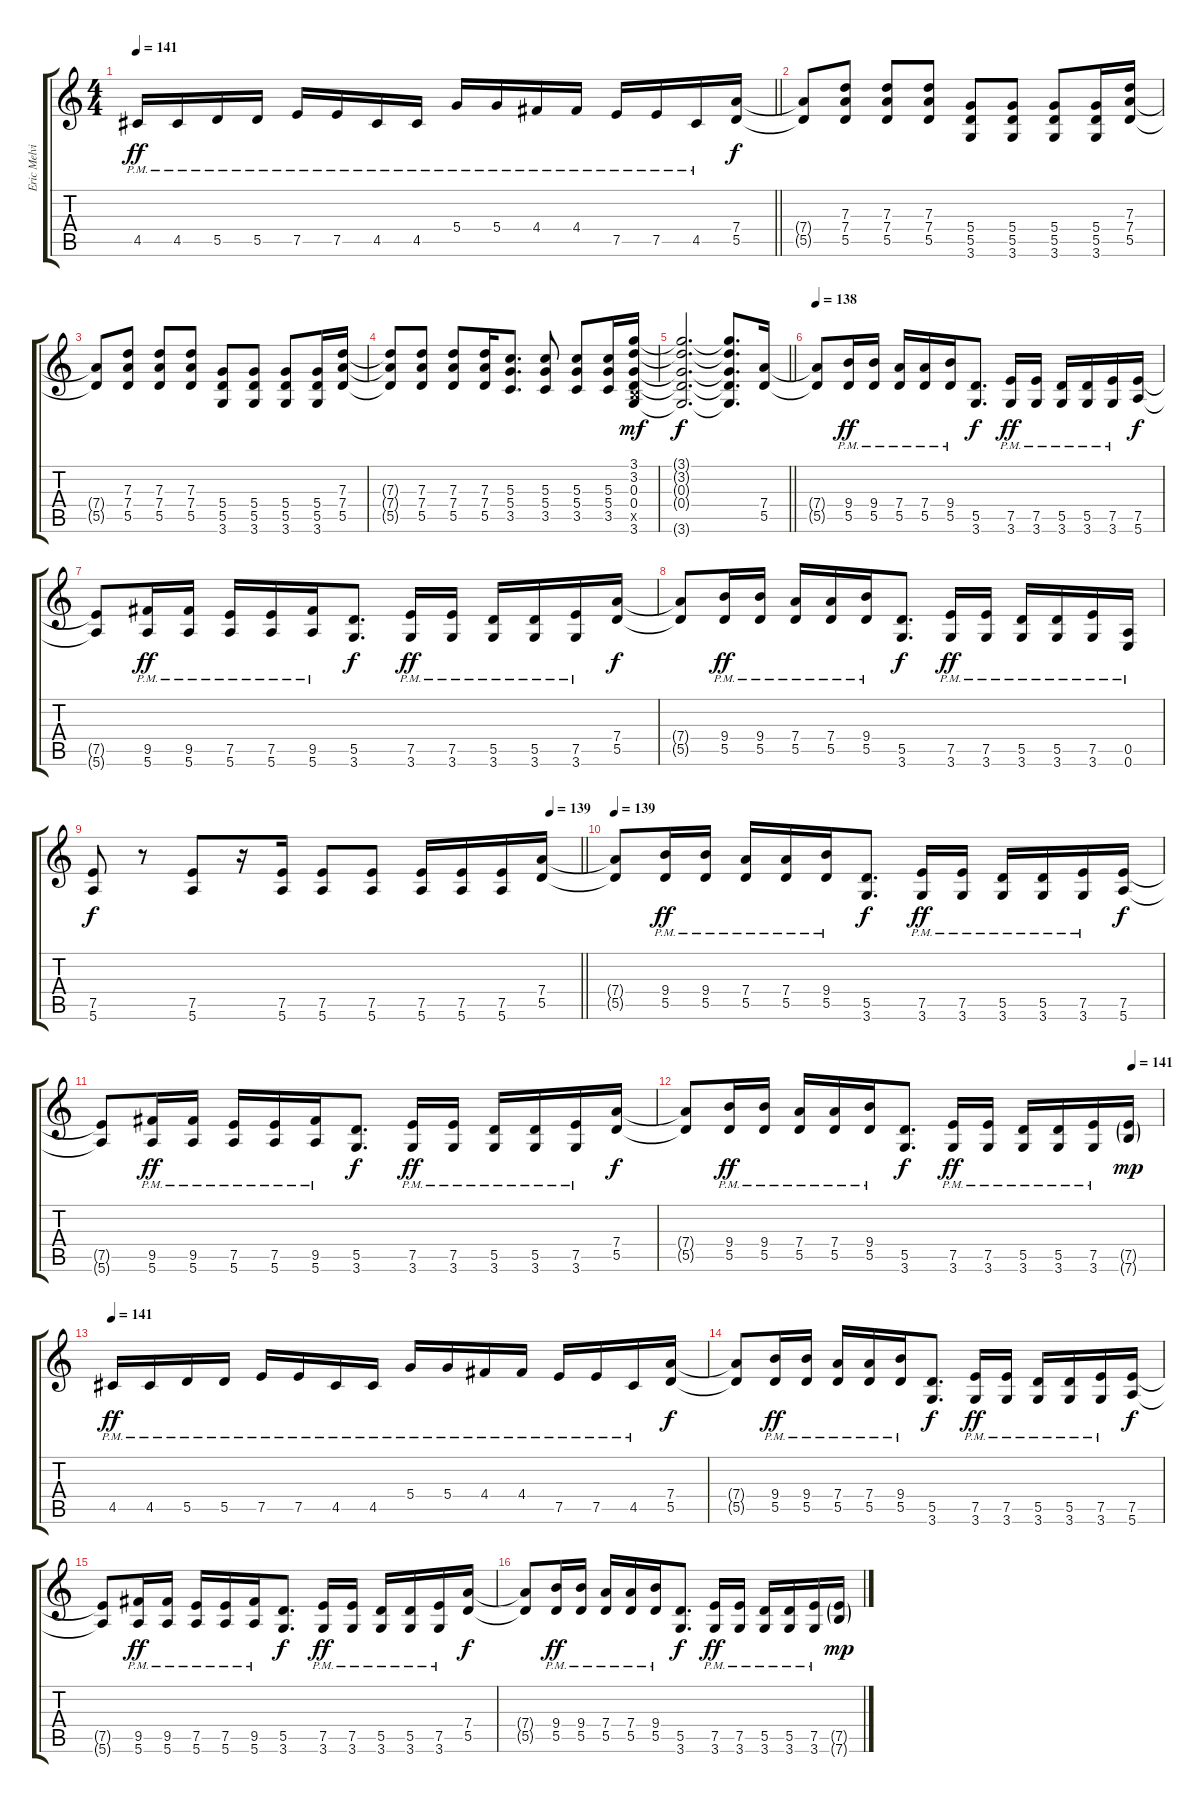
\track ("Eric Melvin" "Eric Melvi") {instrument distortionguitar}
\staff {score tabs}
\tuning (E4 B3 G3 D3 A2 E2) {hide}
\ts (4 4)
\tempo 141
\clef g2
\barLineRight lightlight
\ks c
4.5{pm}.16{dy ff} 4.5{pm}.16 5.5{pm}.16 5.5{pm}.16 7.5{pm}.16 7.5{pm}.16 4.5{pm}.16 4.5{pm}.16 5.4{pm}.16 5.4{pm}.16 4.4{pm}.16 4.4{pm}.16 7.5{pm}.16 7.5{pm}.16 4.5{pm}.16 (7.4 5.5).16{dy f} |
\section ("" "")
(7.4{t} 5.5{t}).8 (7.3 7.4 5.5).8 (7.3 7.4 5.5).8 (7.3 7.4 5.5).8 (5.4 5.5 3.6).8 (5.4 5.5 3.6).8 (5.4 5.5 3.6).8 (5.4 5.5 3.6).16 (7.3 7.4 5.5).16 |
(7.4{t} 5.5{t}).8 (7.3 7.4 5.5).8 (7.3 7.4 5.5).8 (7.3 7.4 5.5).8 (5.4 5.5 3.6).8 (5.4 5.5 3.6).8 (5.4 5.5 3.6).8 (5.4 5.5 3.6).16 (7.3 7.4 5.5).16 |
(7.3{t} 7.4{t} 5.5{t}).8 (7.3 7.4 5.5).8 (7.3 7.4 5.5).8 (7.3 7.4 5.5).16 (5.3 5.4 3.5).8{d} (5.3 5.4 3.5).8 (5.3 5.4 3.5).8 (5.3 5.4 3.5).16 (3.1 3.2 0.3 0.4 2.5{x} 3.6).16{dy mf} |
\barLineRight lightlight
(3.1{t} 3.2{t} 0.3{t} 0.4{t} 3.6{t}).2{d dy f} (3.1{t} 3.2{t} 0.3{t} 0.4{t} 3.6{t}).8{d} (7.4 5.5).16 |
\section ("" "")
\tempo 138
(7.4{t} 5.5{t}).8 (9.4{pm} 5.5{pm}).16{dy ff} (9.4{pm} 5.5{pm}).16 (7.4{pm} 5.5{pm}).16 (7.4{pm} 5.5{pm}).16 (9.4{pm} 5.5{pm}).16 (5.5 3.6).8{d dy f} (7.5{pm} 3.6{pm}).16{dy ff} (7.5{pm} 3.6{pm}).16 (5.5{pm} 3.6{pm}).16 (5.5{pm} 3.6{pm}).16 (7.5{pm} 3.6{pm}).16 (7.5 5.6).16{dy f} |
(7.5{t} 5.6{t}).8 (9.5{pm} 5.6{pm}).16{dy ff} (9.5{pm} 5.6{pm}).16 (7.5{pm} 5.6{pm}).16 (7.5{pm} 5.6{pm}).16 (9.5{pm} 5.6{pm}).16 (5.5 3.6).8{d dy f} (7.5{pm} 3.6{pm}).16{dy ff} (7.5{pm} 3.6{pm}).16 (5.5{pm} 3.6{pm}).16 (5.5{pm} 3.6{pm}).16 (7.5{pm} 3.6{pm}).16 (7.4 5.5).16{dy f} |
(7.4{t} 5.5{t}).8 (9.4{pm} 5.5{pm}).16{dy ff} (9.4{pm} 5.5{pm}).16 (7.4{pm} 5.5{pm}).16 (7.4{pm} 5.5{pm}).16 (9.4{pm} 5.5{pm}).16 (5.5 3.6).8{d dy f} (7.5{pm} 3.6{pm}).16{dy ff} (7.5{pm} 3.6{pm}).16 (5.5{pm} 3.6{pm}).16 (5.5{pm} 3.6{pm}).16 (7.5{pm} 3.6{pm}).16 (0.5{pm} 0.6{pm}).16 |
\tempo (139 0.9375)
\barLineRight lightlight
(7.5 5.6).8{dy f} r.8 (7.5 5.6).8 r.16 (7.5 5.6).16 (7.5 5.6).8 (7.5 5.6).8 (7.5 5.6).16 (7.5 5.6).16 (7.5 5.6).16 (7.4 5.5).16 |
\section ("" "")
\tempo 139
(7.4{t} 5.5{t}).8 (9.4{pm} 5.5{pm}).16{dy ff} (9.4{pm} 5.5{pm}).16 (7.4{pm} 5.5{pm}).16 (7.4{pm} 5.5{pm}).16 (9.4{pm} 5.5{pm}).16 (5.5 3.6).8{d dy f} (7.5{pm} 3.6{pm}).16{dy ff} (7.5{pm} 3.6{pm}).16 (5.5{pm} 3.6{pm}).16 (5.5{pm} 3.6{pm}).16 (7.5{pm} 3.6{pm}).16 (7.5 5.6).16{dy f} |
(7.5{t} 5.6{t}).8 (9.5{pm} 5.6{pm}).16{dy ff} (9.5{pm} 5.6{pm}).16 (7.5{pm} 5.6{pm}).16 (7.5{pm} 5.6{pm}).16 (9.5{pm} 5.6{pm}).16 (5.5 3.6).8{d dy f} (7.5{pm} 3.6{pm}).16{dy ff} (7.5{pm} 3.6{pm}).16 (5.5{pm} 3.6{pm}).16 (5.5{pm} 3.6{pm}).16 (7.5{pm} 3.6{pm}).16 (7.4 5.5).16{dy f} |
\tempo (141 0.9375)
(7.4{t} 5.5{t}).8 (9.4{pm} 5.5{pm}).16{dy ff} (9.4{pm} 5.5{pm}).16 (7.4{pm} 5.5{pm}).16 (7.4{pm} 5.5{pm}).16 (9.4{pm} 5.5{pm}).16 (5.5 3.6).8{d dy f} (7.5{pm} 3.6{pm}).16{dy ff} (7.5{pm} 3.6{pm}).16 (5.5{pm} 3.6{pm}).16 (5.5{pm} 3.6{pm}).16 (7.5{pm} 3.6{pm}).16 (7.5{g} 7.6{g}).16{dy mp} |
\tempo 141
4.5{pm}.16{dy ff} 4.5{pm}.16 5.5{pm}.16 5.5{pm}.16 7.5{pm}.16 7.5{pm}.16 4.5{pm}.16 4.5{pm}.16 5.4{pm}.16 5.4{pm}.16 4.4{pm}.16 4.4{pm}.16 7.5{pm}.16 7.5{pm}.16 4.5{pm}.16 (7.4 5.5).16{dy f} |
(7.4{t} 5.5{t}).8 (9.4{pm} 5.5{pm}).16{dy ff} (9.4{pm} 5.5{pm}).16 (7.4{pm} 5.5{pm}).16 (7.4{pm} 5.5{pm}).16 (9.4{pm} 5.5{pm}).16 (5.5 3.6).8{d dy f} (7.5{pm} 3.6{pm}).16{dy ff} (7.5{pm} 3.6{pm}).16 (5.5{pm} 3.6{pm}).16 (5.5{pm} 3.6{pm}).16 (7.5{pm} 3.6{pm}).16 (7.5 5.6).16{dy f} |
(7.5{t} 5.6{t}).8 (9.5{pm} 5.6{pm}).16{dy ff} (9.5{pm} 5.6{pm}).16 (7.5{pm} 5.6{pm}).16 (7.5{pm} 5.6{pm}).16 (9.5{pm} 5.6{pm}).16 (5.5 3.6).8{d dy f} (7.5{pm} 3.6{pm}).16{dy ff} (7.5{pm} 3.6{pm}).16 (5.5{pm} 3.6{pm}).16 (5.5{pm} 3.6{pm}).16 (7.5{pm} 3.6{pm}).16 (7.4 5.5).16{dy f} |
(7.4{t} 5.5{t}).8 (9.4{pm} 5.5{pm}).16{dy ff} (9.4{pm} 5.5{pm}).16 (7.4{pm} 5.5{pm}).16 (7.4{pm} 5.5{pm}).16 (9.4{pm} 5.5{pm}).16 (5.5 3.6).8{d dy f} (7.5{pm} 3.6{pm}).16{dy ff} (7.5{pm} 3.6{pm}).16 (5.5{pm} 3.6{pm}).16 (5.5{pm} 3.6{pm}).16 (7.5{pm} 3.6{pm}).16 (7.5{g} 7.6{g}).16{dy mp}
